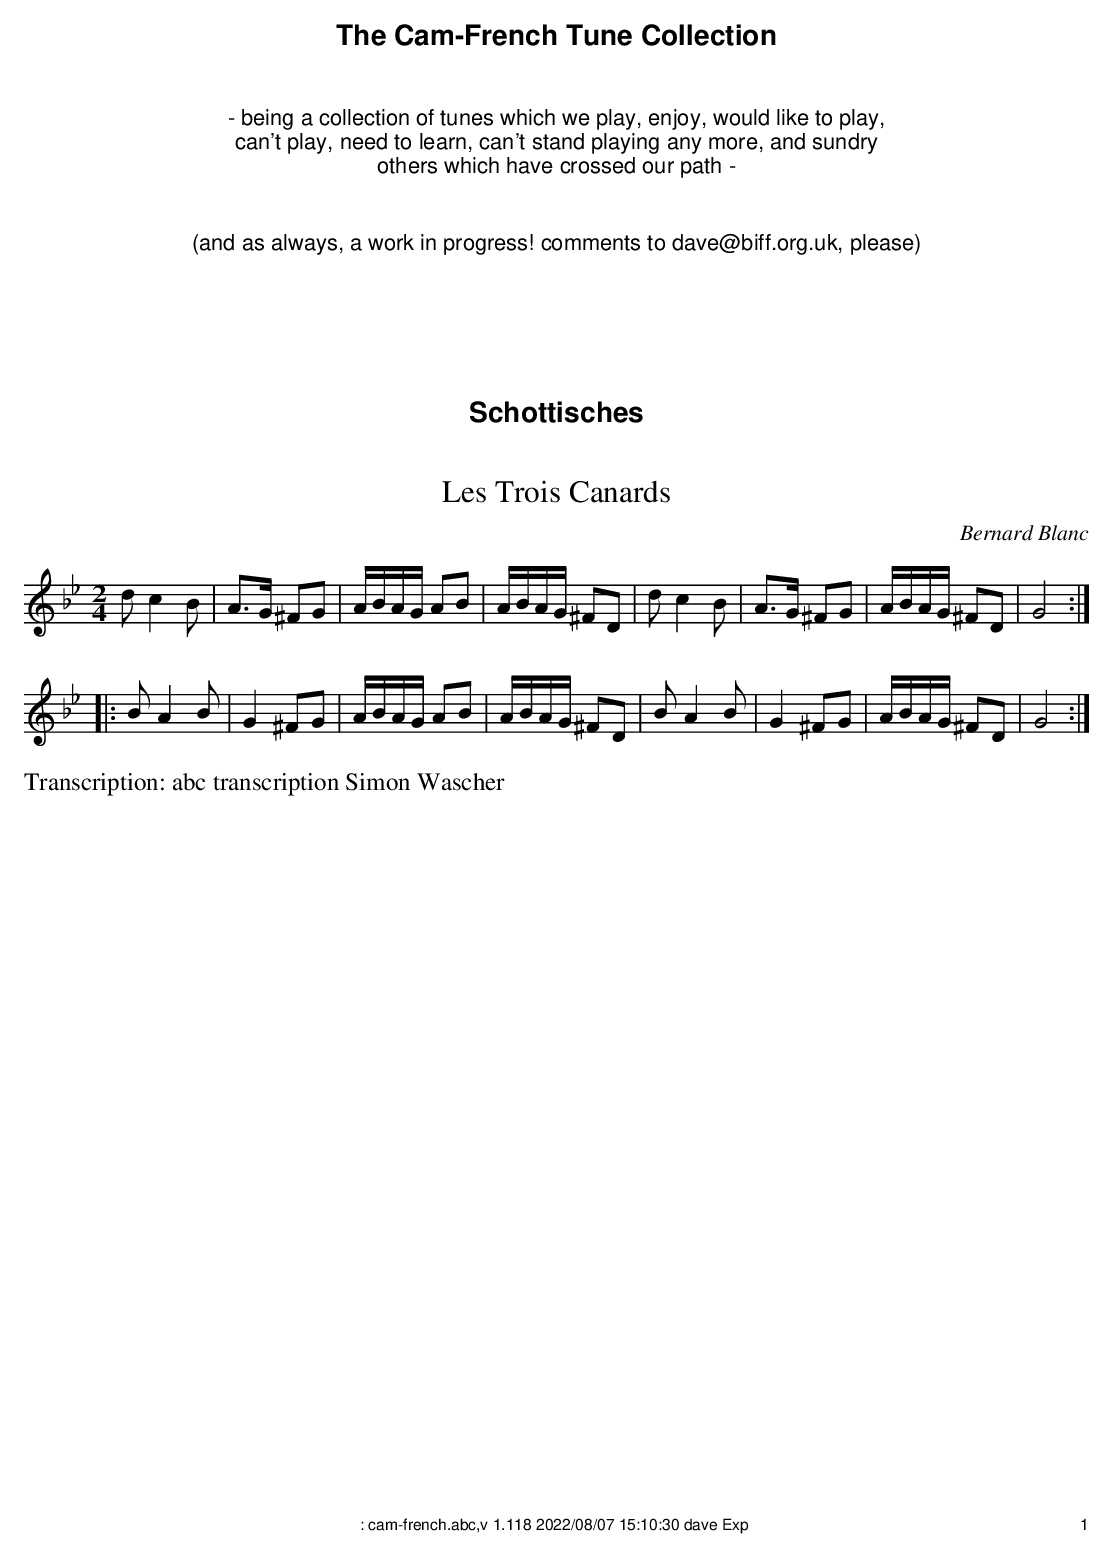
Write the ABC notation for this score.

X:1
T:Les Trois Canards
C:Bernard Blanc
M:2/4
L:1/8
K:Gm
dc2B | A3/2G/2 ^FG | A/2B/2A/2G/2 AB | A/2B/2A/2G/2 ^FD |\
dc2B | A3/2G/2 ^FG | A/2B/2A/2G/2 ^FD | G4 :|
|:\
BA2B | G2 ^FG | A/2B/2A/2G/2 AB | A/2B/2A/2G/2 ^FD |\
BA2B | G2 ^FG | A/2B/2A/2G/2 ^FD | G4 :|
